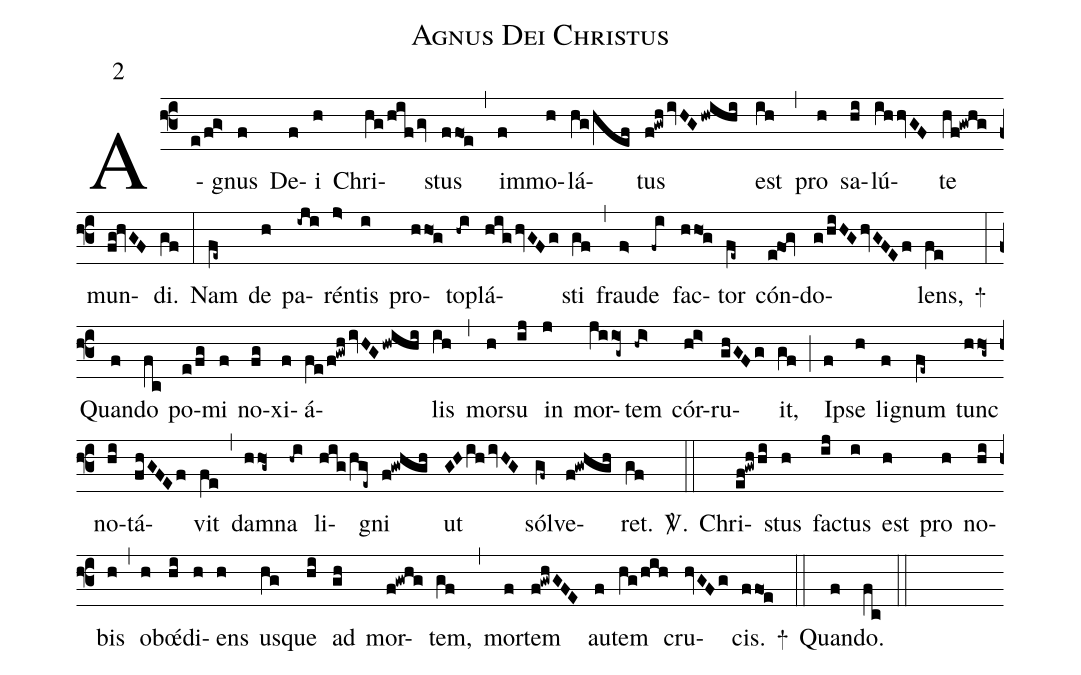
name: Agnus Dei Christus;
mode:2;
%%
(f3)
A(e/fg>)gnus(f) De(f)i(h) Chri(hg/hif/gv)stus(ffo1e) (,)
im(f)mo(h)lá(hg/hef)tus(f!gwh/ivHGhwihi) est(ih) (,)
pro(h) sa(hi)lú(ihhvGF)te(hf!gwhg) mun(fg!hvGF)di.(gf) (:)
Nam(fe~) de(h) pa(-iji)rén(j>)tis(i) pro(hho1g)to(-hi)plá(hig/hvGFg)sti(gf) (,)
frau(f>)de(-fi) fac(hho1g)tor(fe~) cón(efOg)do(g/hiHG/hvGFEf)lens,(fe) +(:)
Quan(f)do(fc) po(e/fg)mi(f) no(fg)xi(f)á(fe/f!gwh/ivHGhwihi)lis(ih) (,)
mor(h)su(ij) in(j) mor(ji/io1g~)tem(-hi>) cór(hi>)ru(ghGFg)it,(gf) (;)
I(f)pse(h) li(f)gnum(fe~) tunc(hho1g~) no(hi)tá(fhGFEf)vit(fe) (,)
dam(hho1g~)na(-hi) li(hig/hge~)gni(f!gwhgh) ut(GHih/ivHG) sól(gf~)ve(f!gwhgh)ret.(gf) <sp>V/</sp>.(::)
Chri(ef!gwh/hi)stus(h) fac(ij)tus(i) est(h) pro(h) no(hi)bis(h) (,)
o(h)bœ́(hi)di(h)ens(h) us(hg)que(hi) ad(gh) mor(f!gwhg)tem,(gf) (,)
mor(f)tem(f!gwhGFE) au(f)tem(hg/hih) cru(hvGFg)cis.(ffo1e) +(::)
Quan(f)do.(fc) (::)
